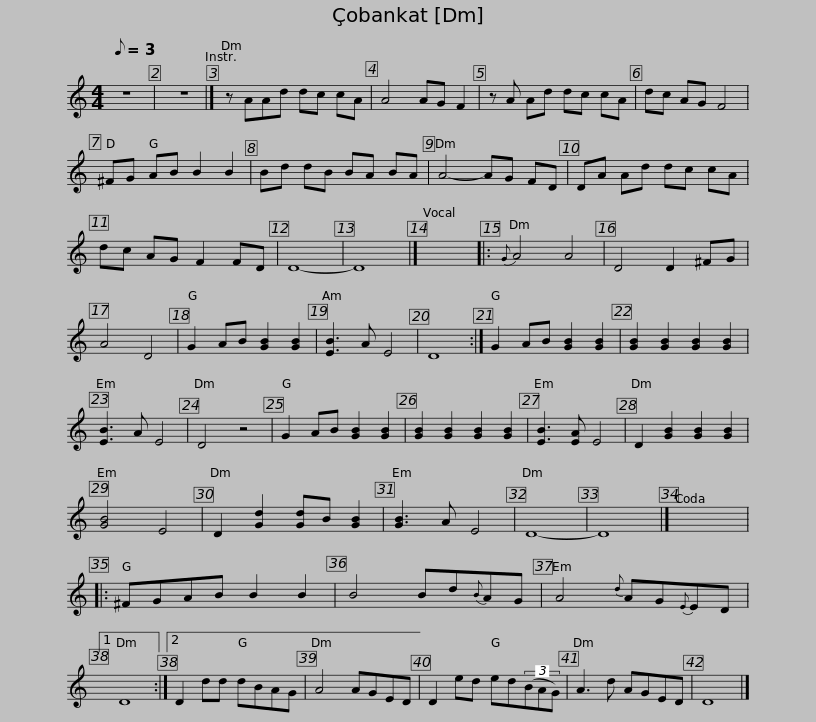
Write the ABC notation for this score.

X:1
L:1/8
Q:1/8=3
M:4/4
I:linebreak $
K:C
V:1 treble
V:1
 z8 | z8 |] z AAd dc cA | A4 AG F2 | z A Ad dc cA | %5
 dc AG F4 | ^FG AB B2 B2 | Bd dB BA BA |$ A4- AG FD | DA Ad dc cA | %10
 dc AG F2 FD | D8- | D8 |] x8 |:{G} A4 A4 | %15
 D4 D2 ^FG | A4 D4 | G2 AB [GB]2 [GB]2 |$ [EB]3 A E4 | D8 :| %20
 G2 AB [GB]2 [GB]2 | [GB]2 [GB]2 [GB]2 [GB]2 | [EB]3 A E4 | D4 z4 | G2 AB [GB]2 [GB]2 | %25
 [GB]2 [GB]2 [GB]2 [GB]2 | [EB]3 [EA] E4 | D2 [GB]2 [GB]2 [GB]2 | [GB]4 E4 |$ D2 [Gd]2 [Gd]B [GB]2 | %30
 [GB]3 A E4 | D8- | D8 |] x8 |: ^FGAB B2 B2 | %35
 B4 Bd{B}AG | A4{d} AG{E}ED |1 D8 :|2$ D2 dd dBAG | A4 AGED | %40
 D2 ed ed(3(BAG) | A3 d AGED | D8 |] %43
